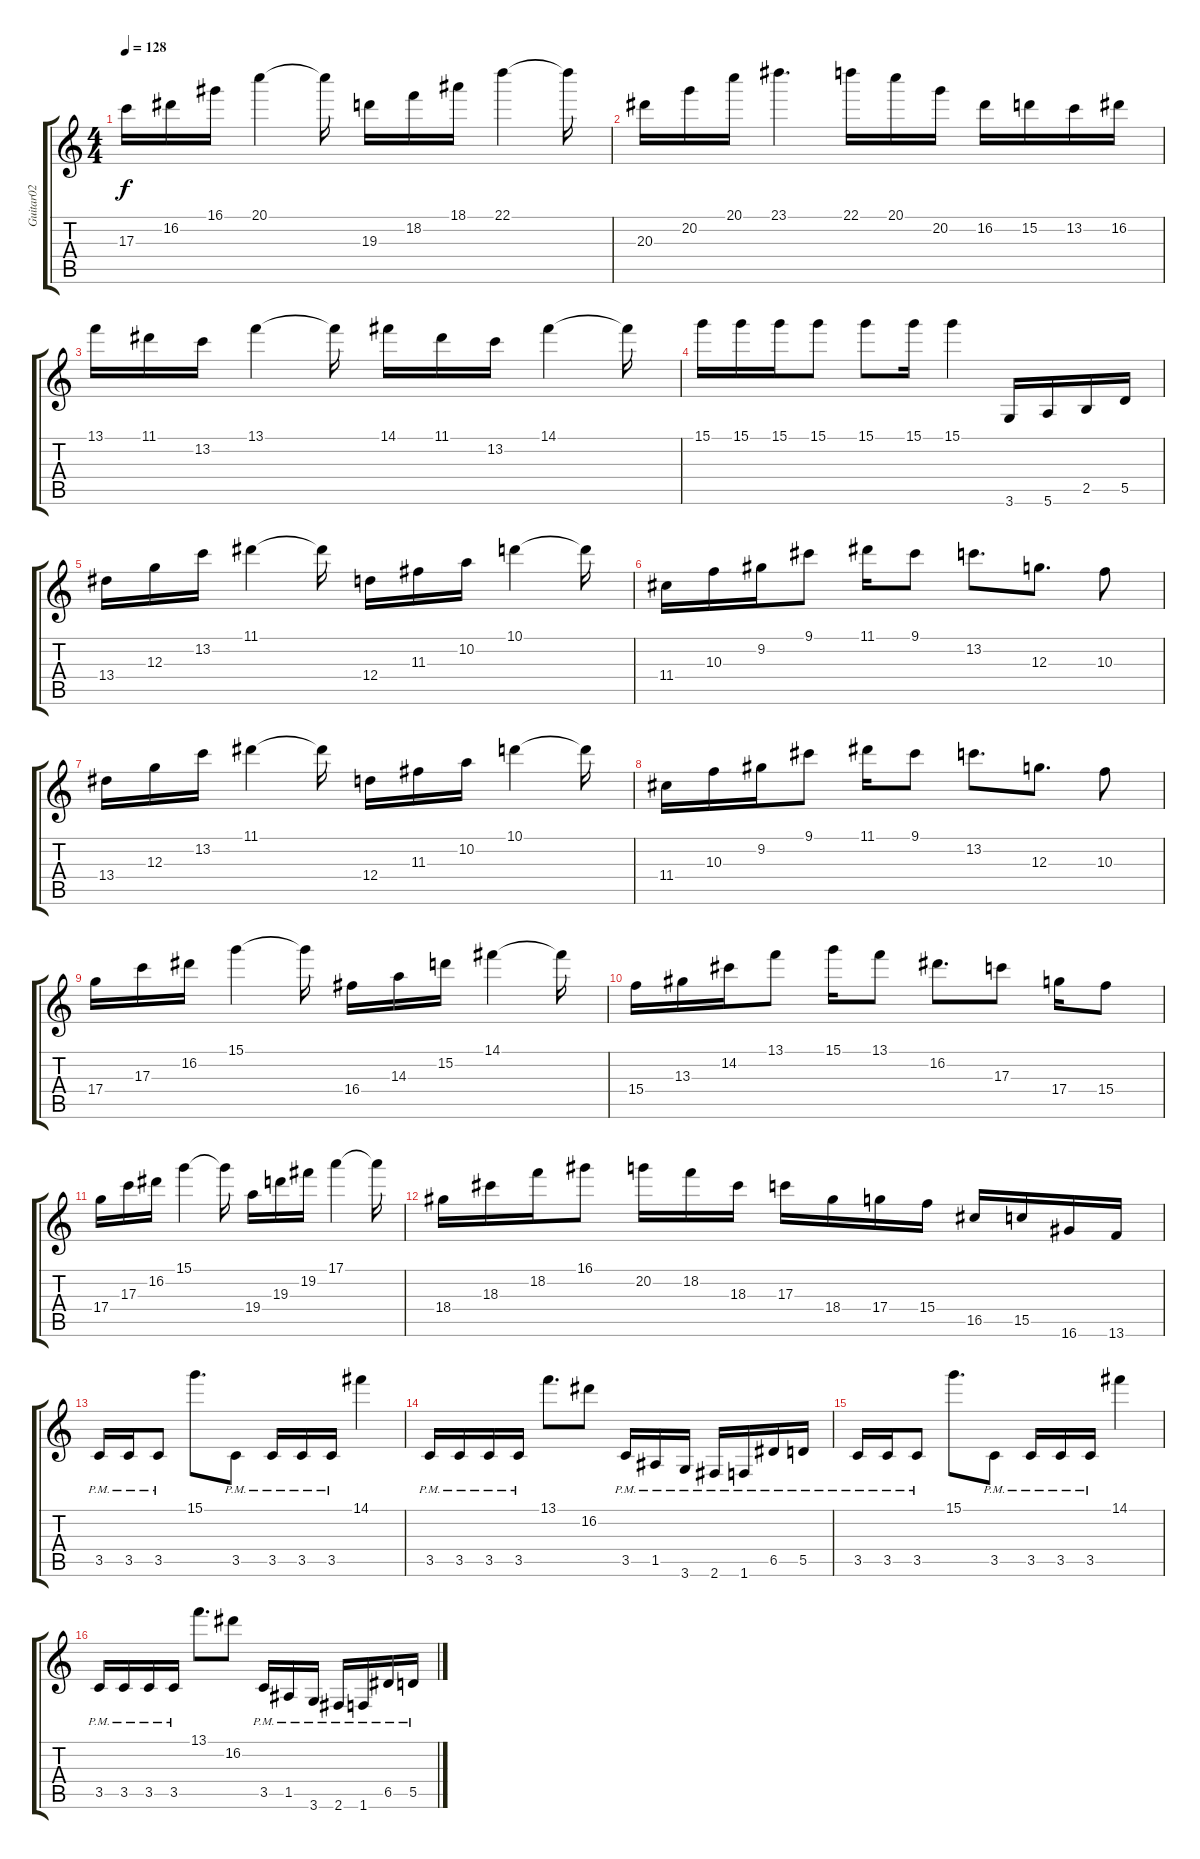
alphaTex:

\track ("Guitar02" "Guitar02") {instrument distortionguitar}
\staff {score tabs}
\tuning (E4 B3 G3 D3 A2 E2) {hide}
\ts (4 4)
\tempo 128
\clef g2
\ks c
17.3.16{dy f} 16.2.16 16.1.16 20.1.4 20.1{t}.16 19.3.16 18.2.16 18.1.16 22.1.4 22.1{t}.16 |
20.3.16 20.2.16 20.1.16 23.1.4{d} 22.1.16 20.1.16 20.2.16 16.2.16 15.2.16 13.2.16 16.2.16 |
13.1.16 11.1.16 13.2.16 13.1.4 13.1{t}.16 14.1.16 11.1.16 13.2.16 14.1.4 14.1{t}.16 |
15.1.16 15.1.16 15.1.16 15.1.8 15.1.8 15.1.16 15.1.4 3.6.16 5.6.16 2.5.16 5.5.16 |
13.4.16 12.3.16 13.2.16 11.1.4 11.1{t}.16 12.4.16 11.3.16 10.2.16 10.1.4 10.1{t}.16 |
11.4.16 10.3.16 9.2.16 9.1.8 11.1.16 9.1.8 13.2.8{d} 12.3.8{d} 10.3.8 |
13.4.16 12.3.16 13.2.16 11.1.4 11.1{t}.16 12.4.16 11.3.16 10.2.16 10.1.4 10.1{t}.16 |
11.4.16 10.3.16 9.2.16 9.1.8 11.1.16 9.1.8 13.2.8{d} 12.3.8{d} 10.3.8 |
17.4.16 17.3.16 16.2.16 15.1.4 15.1{t}.16 16.4.16 14.3.16 15.2.16 14.1.4 14.1{t}.16 |
15.4.16 13.3.16 14.2.16 13.1.8 15.1.16 13.1.8 16.2.8{d} 17.3.8 17.4.16 15.4.8 |
17.4.16 17.3.16 16.2.16 15.1.4 15.1{t}.16 19.4.16 19.3.16 19.2.16 17.1.4 17.1{t}.16 |
18.4.16 18.3.16 18.2.16 16.1.8 20.2.16 18.2.16 18.3.16 17.3.16 18.4.16 17.4.16 15.4.16 16.5.16 15.5.16 16.6.16 13.6.16 |
3.5{pm}.16 3.5{pm}.16 3.5{pm}.8 15.1.8{d} 3.5{pm}.8 3.5{pm}.16 3.5{pm}.16 3.5{pm}.16 14.1.4 |
3.5{pm}.16 3.5{pm}.16 3.5{pm}.16 3.5{pm}.16 13.1.8{d} 16.2.8 3.5{pm}.16 1.5{pm}.16 3.6{pm}.16 2.6{pm}.16 1.6{pm}.16 6.5{pm}.16 5.5{pm}.16 |
3.5{pm}.16 3.5{pm}.16 3.5{pm}.8 15.1.8{d} 3.5{pm}.8 3.5{pm}.16 3.5{pm}.16 3.5{pm}.16 14.1.4 |
3.5{pm}.16 3.5{pm}.16 3.5{pm}.16 3.5{pm}.16 13.1.8{d} 16.2.8 3.5{pm}.16 1.5{pm}.16 3.6{pm}.16 2.6{pm}.16 1.6{pm}.16 6.5{pm}.16 5.5{pm}.16
